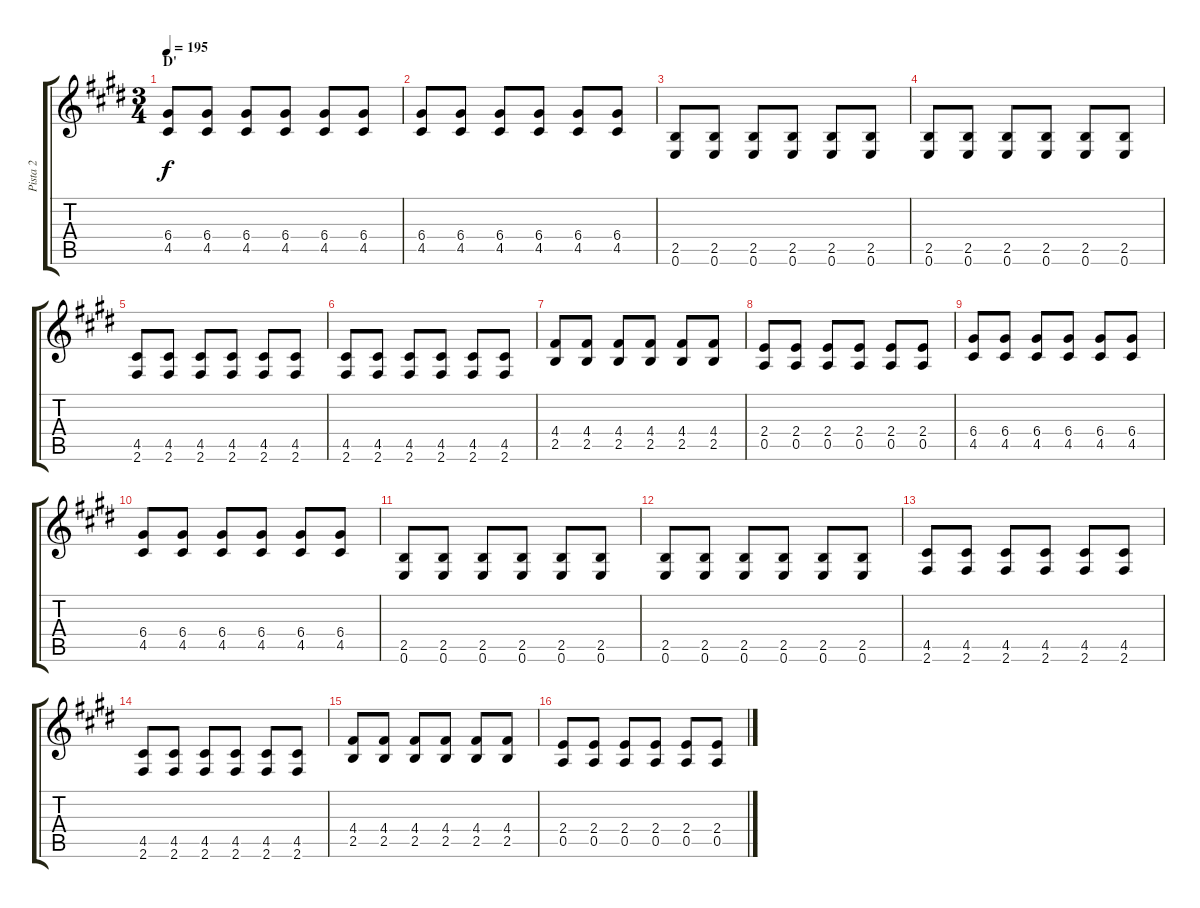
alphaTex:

\track ("Pista 2" "Pista 2") {instrument distortionguitar}
\staff {score tabs}
\tuning (E4 B3 G3 D3 A2 E2) {hide}
\ts (3 4)
\section ("" "D'")
\tempo 195
\clef g2
\ks e
(6.4 4.5).8{dy f} (6.4 4.5).8 (6.4 4.5).8 (6.4 4.5).8 (6.4 4.5).8 (6.4 4.5).8 |
(6.4 4.5).8 (6.4 4.5).8 (6.4 4.5).8 (6.4 4.5).8 (6.4 4.5).8 (6.4 4.5).8 |
(2.5 0.6).8 (2.5 0.6).8 (2.5 0.6).8 (2.5 0.6).8 (2.5 0.6).8 (2.5 0.6).8 |
(2.5 0.6).8 (2.5 0.6).8 (2.5 0.6).8 (2.5 0.6).8 (2.5 0.6).8 (2.5 0.6).8 |
(4.5 2.6).8 (4.5 2.6).8 (4.5 2.6).8 (4.5 2.6).8 (4.5 2.6).8 (4.5 2.6).8 |
(4.5 2.6).8 (4.5 2.6).8 (4.5 2.6).8 (4.5 2.6).8 (4.5 2.6).8 (4.5 2.6).8 |
(4.4 2.5).8 (4.4 2.5).8 (4.4 2.5).8 (4.4 2.5).8 (4.4 2.5).8 (4.4 2.5).8 |
(2.4 0.5).8 (2.4 0.5).8 (2.4 0.5).8 (2.4 0.5).8 (2.4 0.5).8 (2.4 0.5).8 |
(6.4 4.5).8 (6.4 4.5).8 (6.4 4.5).8 (6.4 4.5).8 (6.4 4.5).8 (6.4 4.5).8 |
(6.4 4.5).8 (6.4 4.5).8 (6.4 4.5).8 (6.4 4.5).8 (6.4 4.5).8 (6.4 4.5).8 |
(2.5 0.6).8 (2.5 0.6).8 (2.5 0.6).8 (2.5 0.6).8 (2.5 0.6).8 (2.5 0.6).8 |
(2.5 0.6).8 (2.5 0.6).8 (2.5 0.6).8 (2.5 0.6).8 (2.5 0.6).8 (2.5 0.6).8 |
(4.5 2.6).8 (4.5 2.6).8 (4.5 2.6).8 (4.5 2.6).8 (4.5 2.6).8 (4.5 2.6).8 |
(4.5 2.6).8 (4.5 2.6).8 (4.5 2.6).8 (4.5 2.6).8 (4.5 2.6).8 (4.5 2.6).8 |
(4.4 2.5).8 (4.4 2.5).8 (4.4 2.5).8 (4.4 2.5).8 (4.4 2.5).8 (4.4 2.5).8 |
(2.4 0.5).8 (2.4 0.5).8 (2.4 0.5).8 (2.4 0.5).8 (2.4 0.5).8 (2.4 0.5).8
